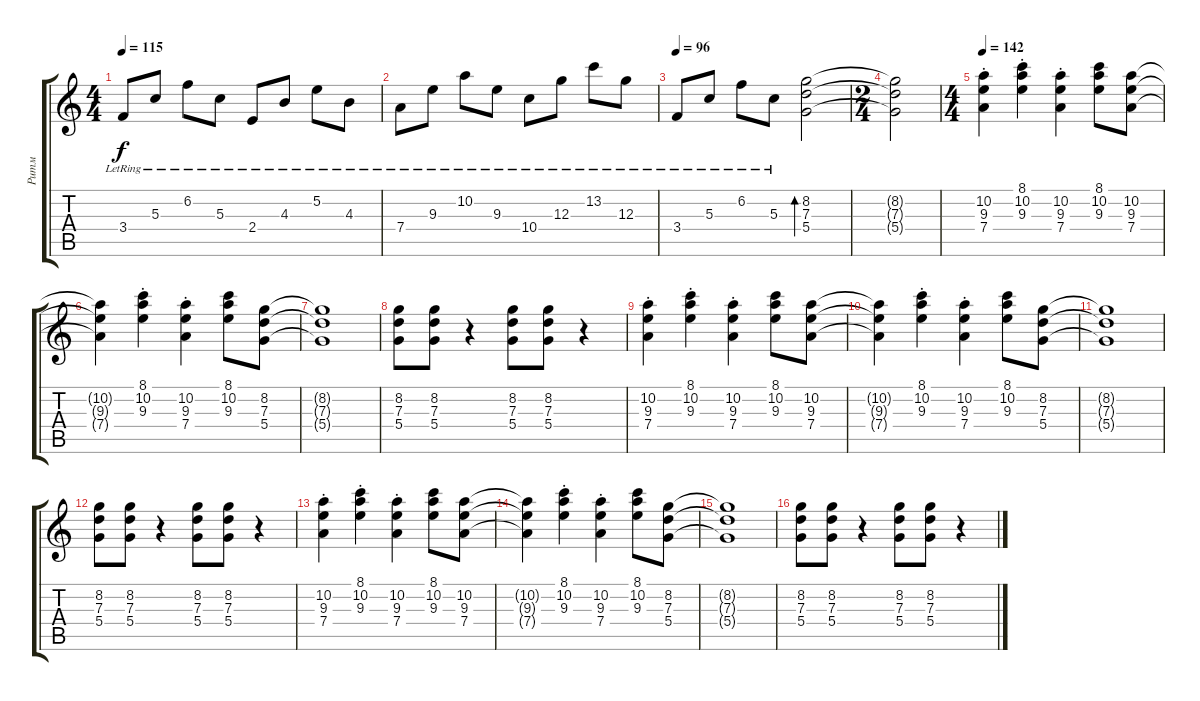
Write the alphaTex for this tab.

\track ("Ритм" "Ритм") {instrument electricguitarclean}
\staff {score tabs}
\tuning (E4 B3 G3 D3 A2 E2) {hide}
\ts (4 4)
\tempo 115
\clef g2
\ks c
3.4{lr}.8{dy f} 5.3{lr}.8 6.2{lr}.8 5.3{lr}.8 2.4{lr}.8 4.3{lr}.8 5.2{lr}.8 4.3{lr}.8 |
7.4{lr}.8 9.3{lr}.8 10.2{lr}.8 9.3{lr}.8 10.4{lr}.8 12.3{lr}.8 13.2{lr}.8 12.3{lr}.8 |
\tempo 96
3.4{lr}.8 5.3{lr}.8 6.2{lr}.8 5.3{lr}.8 (8.2 7.3 5.4).2{bd 480} |
\ts (2 4)
(8.2{t} 7.3{t} 5.4{t}).2 |
\ts (4 4)
\tempo 142
(10.2{st} 9.3{st} 7.4{st}).4{instrument distortionguitar} (8.1{st} 10.2{st} 9.3{st}).4 (10.2{st} 9.3{st} 7.4{st}).4 (8.1 10.2 9.3).8 (10.2 9.3 7.4).8 |
(10.2{t} 9.3{t} 7.4{t}).4 (8.1{st} 10.2{st} 9.3{st}).4 (10.2{st} 9.3{st} 7.4{st}).4 (8.1 10.2 9.3).8 (8.2 7.3 5.4).8 |
(8.2{t} 7.3{t} 5.4{t}).1 |
(8.2 7.3 5.4).8 (8.2 7.3 5.4).8 r.4 (8.2 7.3 5.4).8 (8.2 7.3 5.4).8 r.4 |
(10.2{st} 9.3{st} 7.4{st}).4 (8.1{st} 10.2{st} 9.3{st}).4 (10.2{st} 9.3{st} 7.4{st}).4 (8.1 10.2 9.3).8 (10.2 9.3 7.4).8 |
(10.2{t} 9.3{t} 7.4{t}).4 (8.1{st} 10.2{st} 9.3{st}).4 (10.2{st} 9.3{st} 7.4{st}).4 (8.1 10.2 9.3).8 (8.2 7.3 5.4).8 |
(8.2{t} 7.3{t} 5.4{t}).1 |
(8.2 7.3 5.4).8 (8.2 7.3 5.4).8 r.4 (8.2 7.3 5.4).8 (8.2 7.3 5.4).8 r.4 |
(10.2{st} 9.3{st} 7.4{st}).4 (8.1{st} 10.2{st} 9.3{st}).4 (10.2{st} 9.3{st} 7.4{st}).4 (8.1 10.2 9.3).8 (10.2 9.3 7.4).8 |
(10.2{t} 9.3{t} 7.4{t}).4 (8.1{st} 10.2{st} 9.3{st}).4 (10.2{st} 9.3{st} 7.4{st}).4 (8.1 10.2 9.3).8 (8.2 7.3 5.4).8 |
(8.2{t} 7.3{t} 5.4{t}).1 |
(8.2 7.3 5.4).8 (8.2 7.3 5.4).8 r.4 (8.2 7.3 5.4).8 (8.2 7.3 5.4).8 r.4
